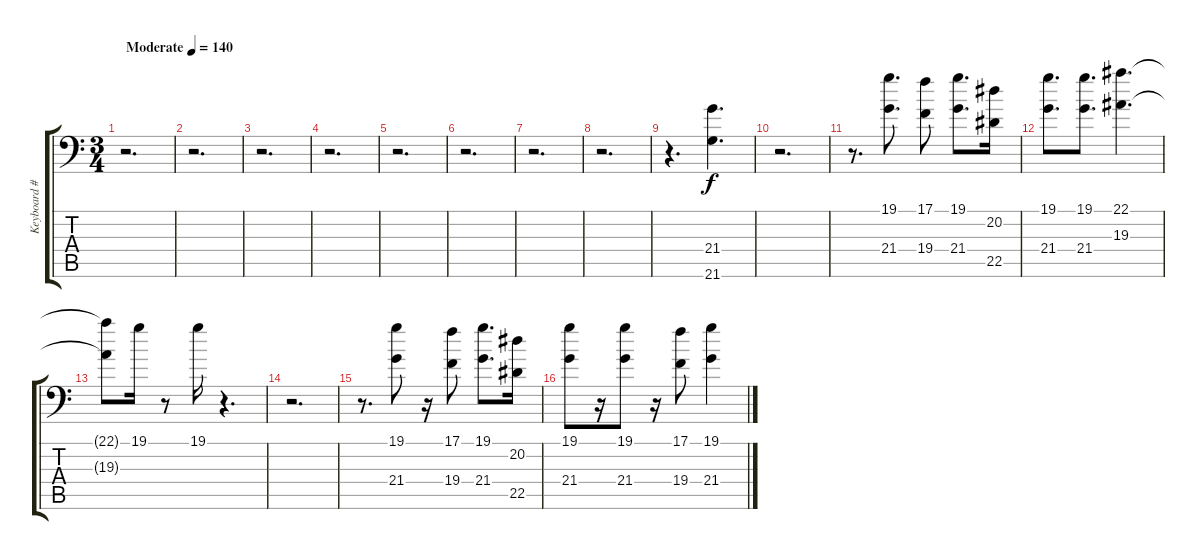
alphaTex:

\track ("Keyboard #2" "Keyboard #") {instrument brasssection}
\staff {score tabs}
\tuning (C4 G3 Eb3 Bb2 F2 Bb1) {hide}
\ts (3 4)
\tempo (140 "Moderate")
\clef f4
\ks c
r.2{d dy f instrument brasssection} |
r.2{d} |
r.2{d} |
r.2{d} |
r.2{d} |
r.2{d} |
r.2{d} |
r.2{d} |
r.4{d} (21.4 21.6).4{d} |
r.2{d} |
r.8{d} (19.1 21.4).8{d} (17.1 19.4).8 (19.1 21.4).8{d} (20.2 22.5).16 |
(19.1 21.4).8{d} (19.1 21.4).8{d} (22.1 19.3).4{d} |
(22.1{t} 19.3{t}).8 19.1.16 r.8 19.1.16 r.4{d} |
r.2{d} |
r.8{d} (19.1 21.4).8 r.16 (17.1 19.4).8 (19.1 21.4).8{d} (20.2 22.5).16 |
(19.1 21.4).8 r.16 (19.1 21.4).8 r.16 (17.1 19.4).8 (19.1 21.4).4
